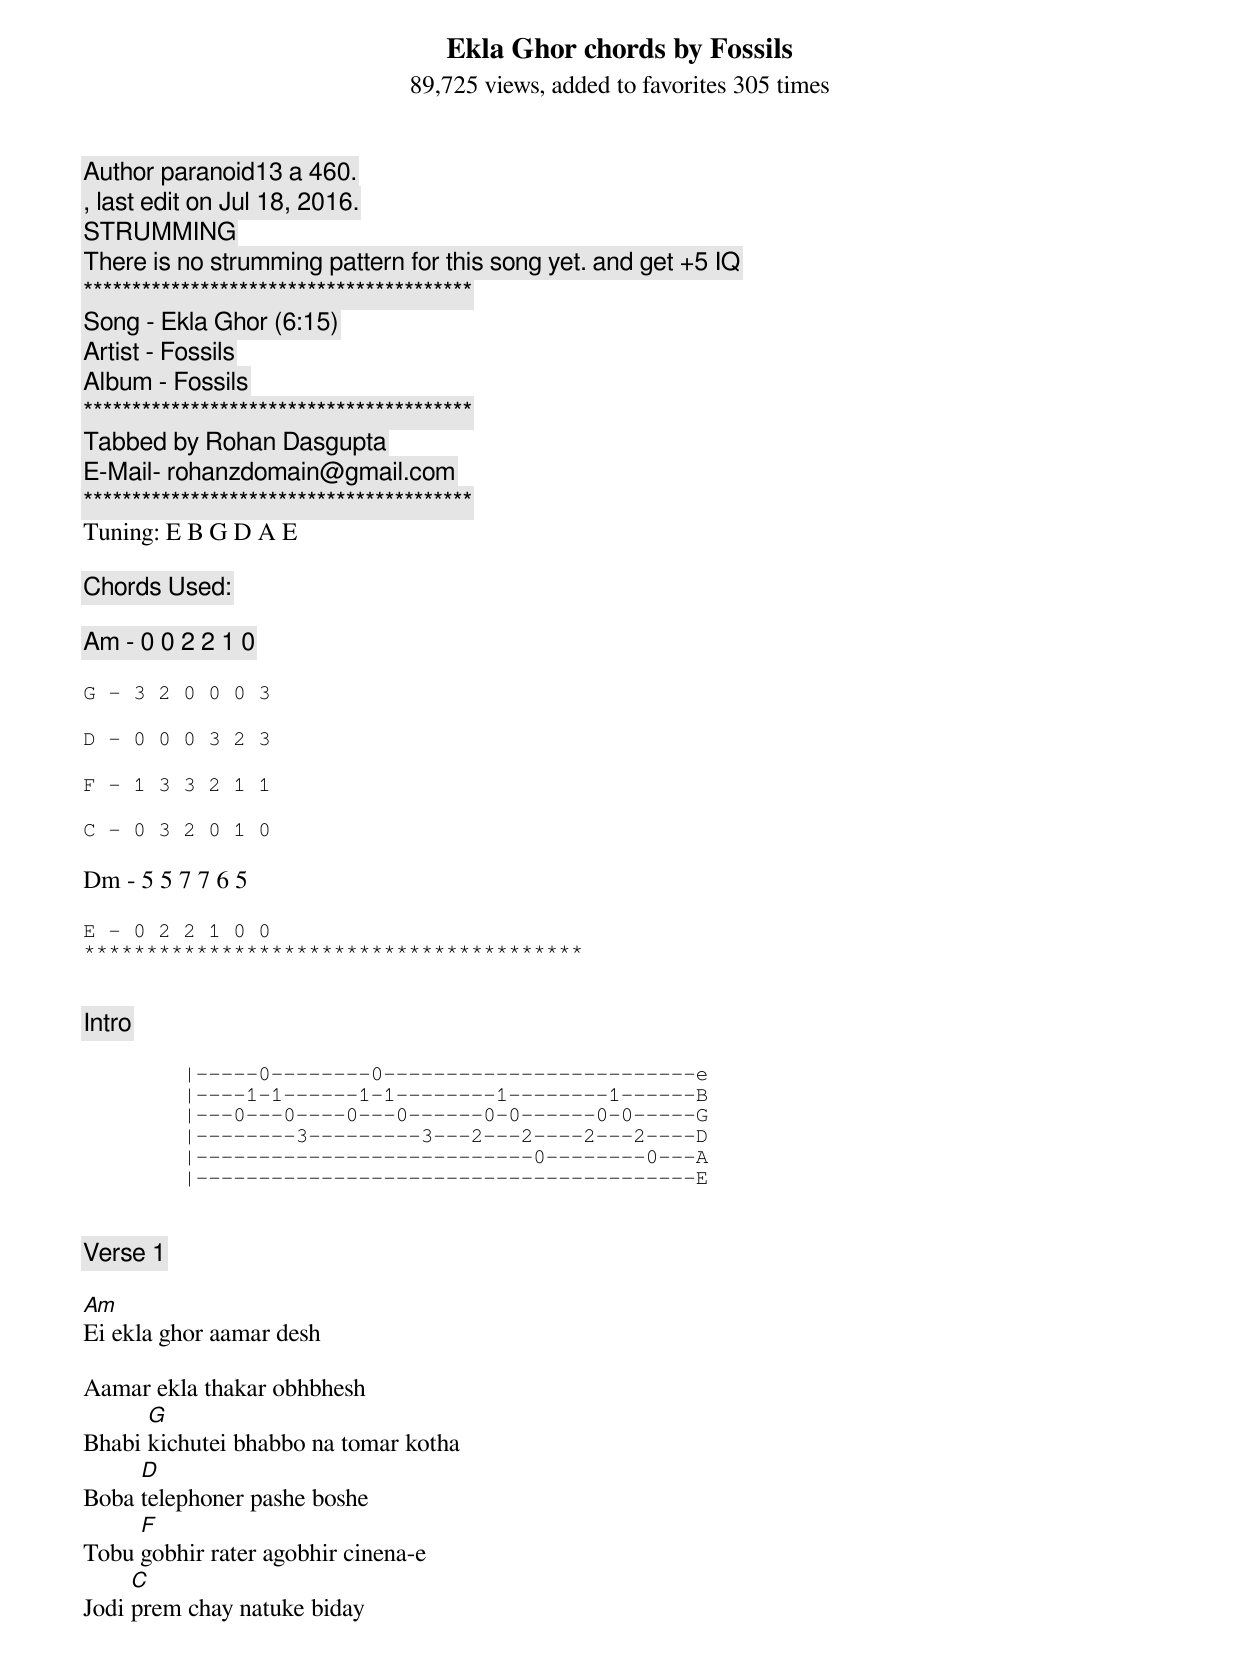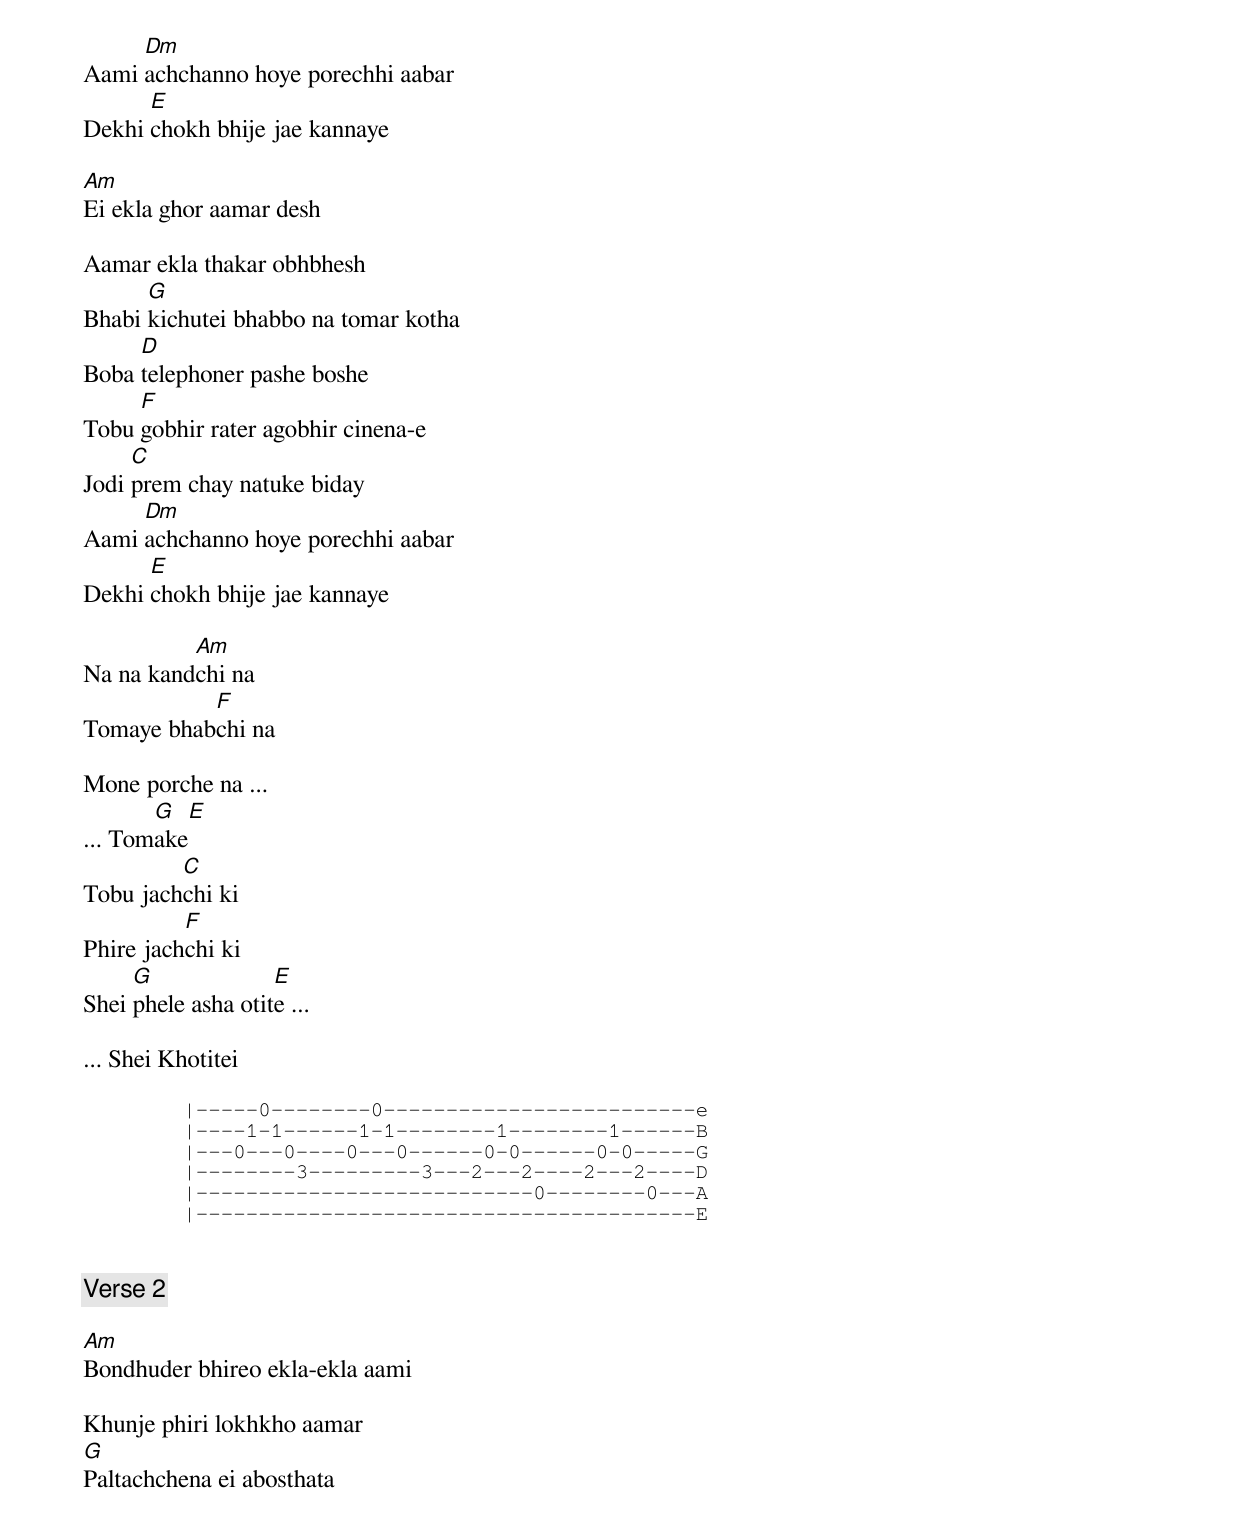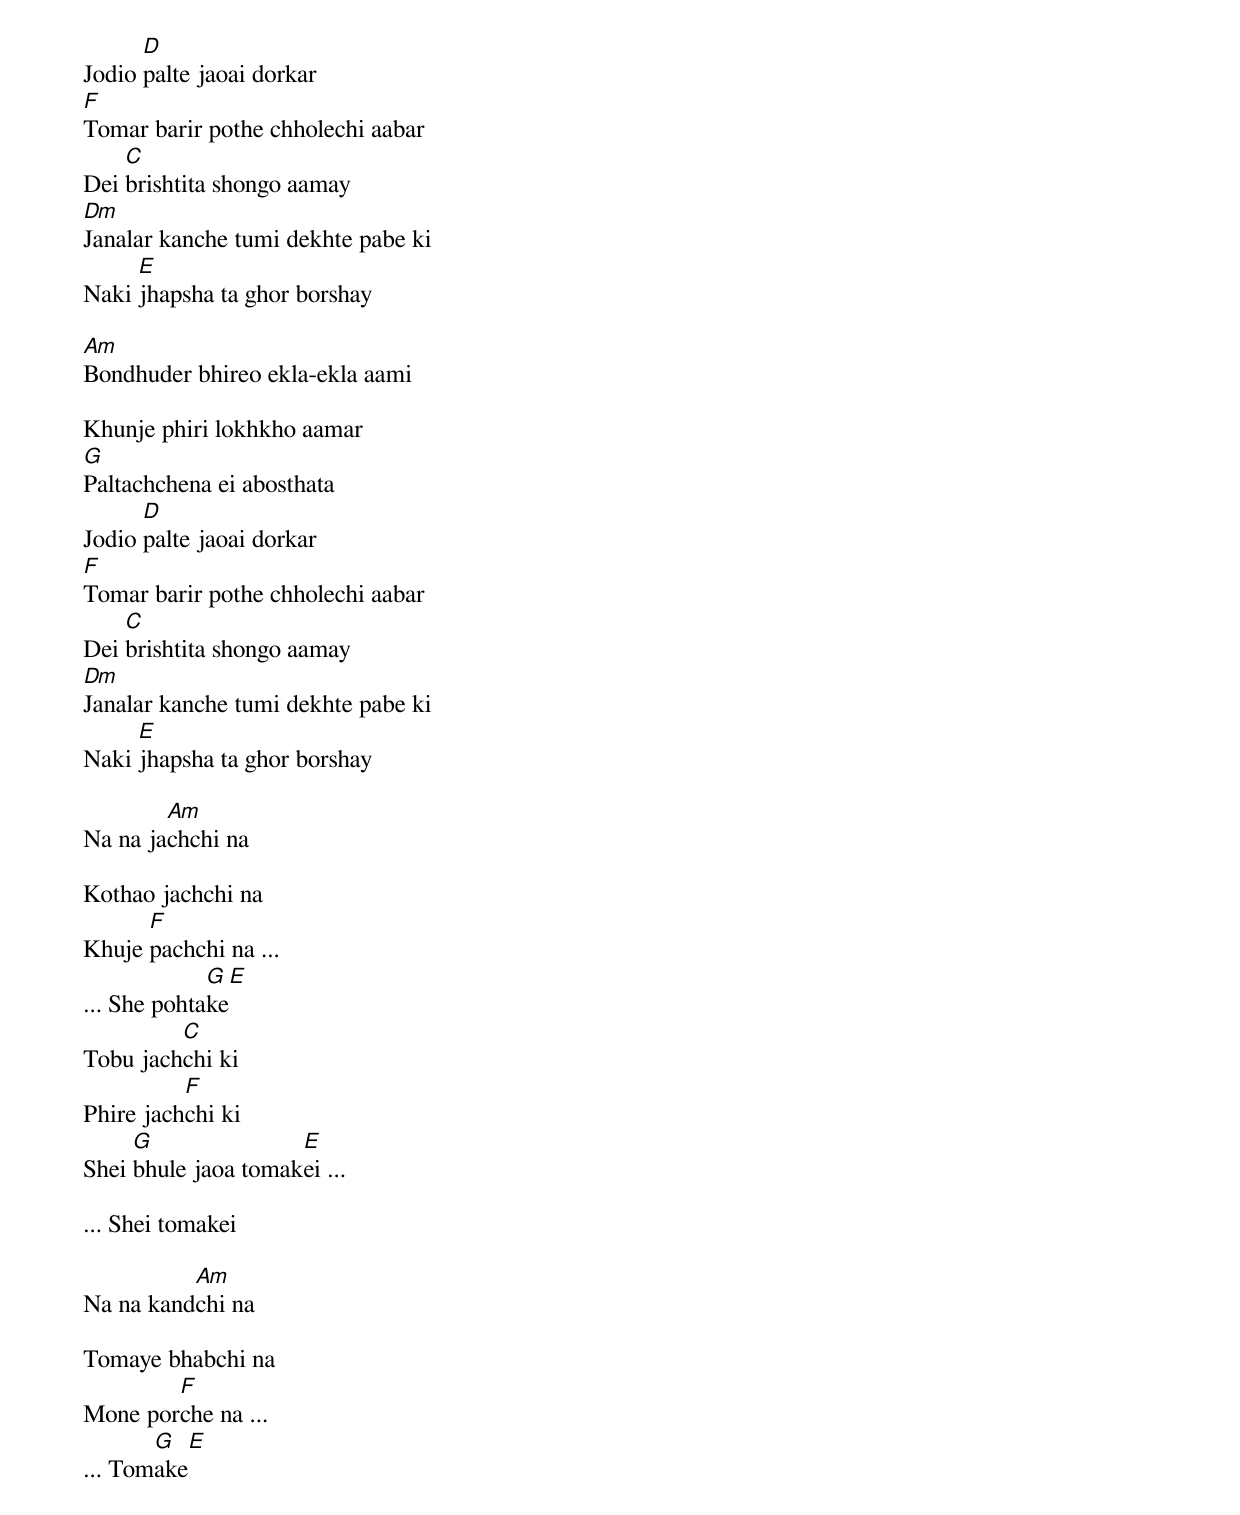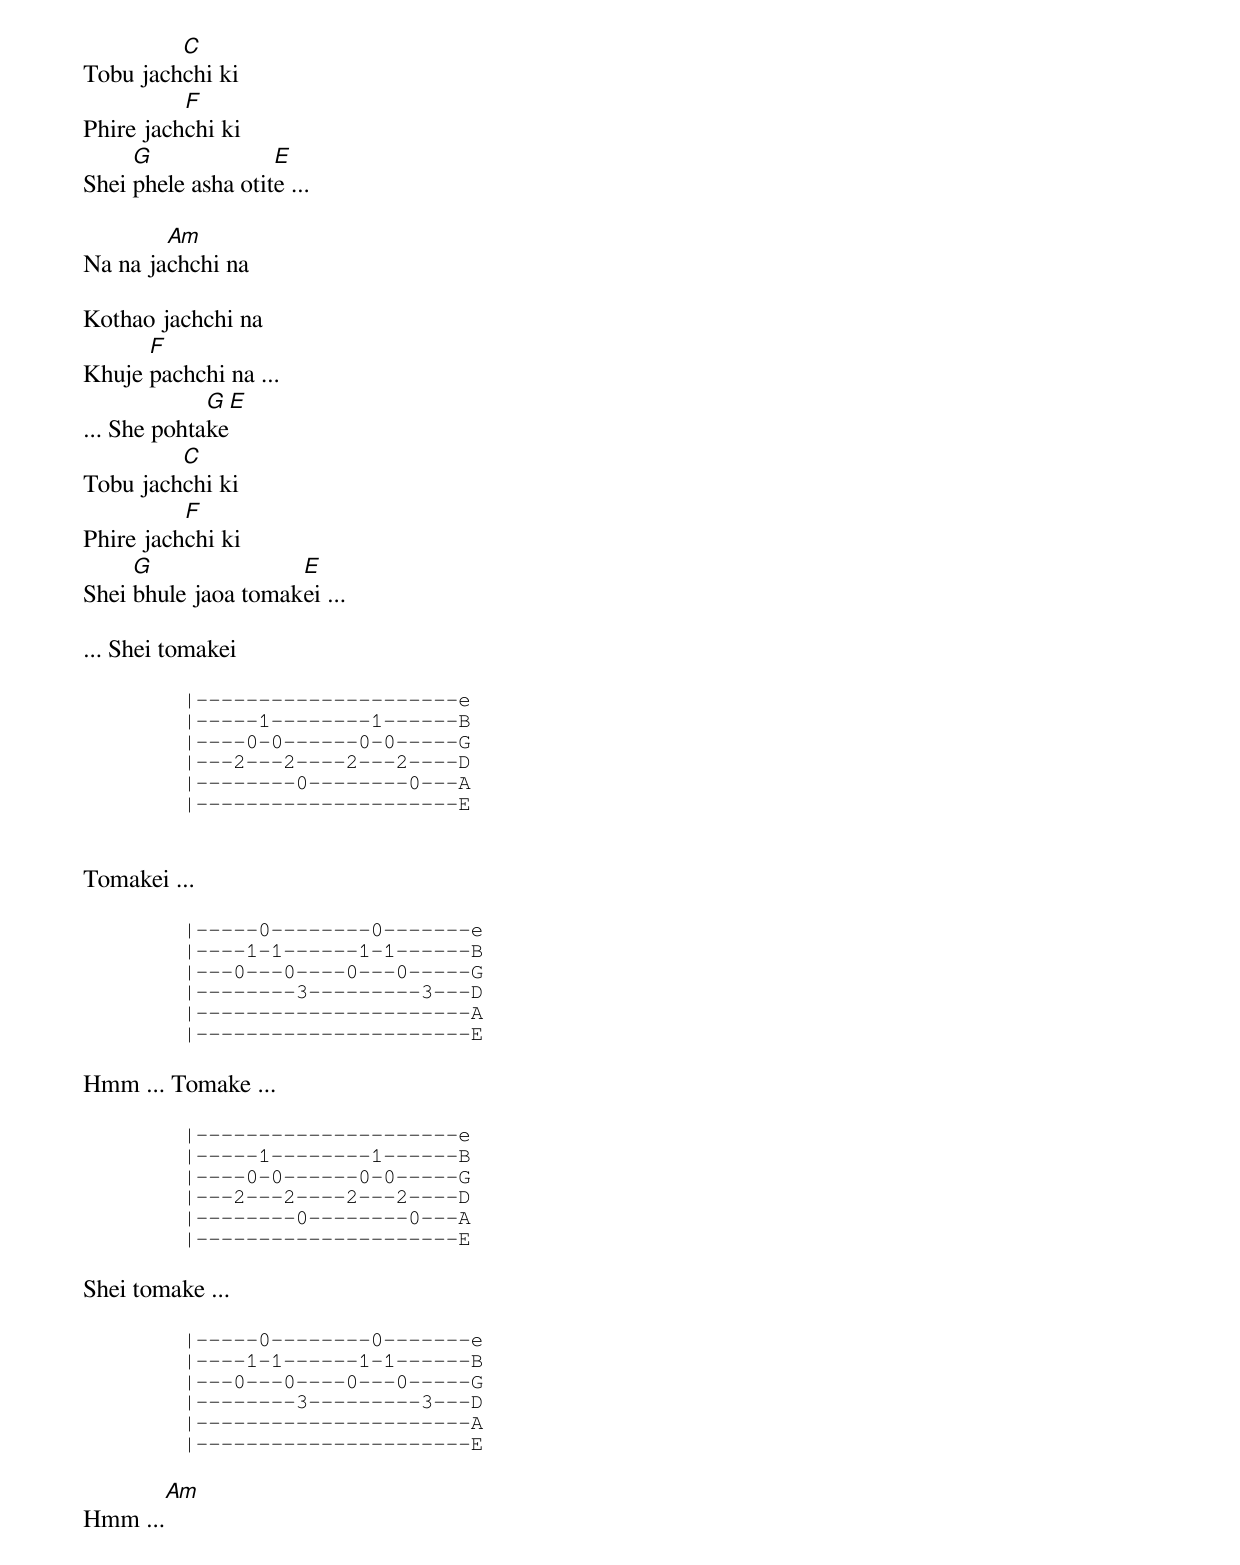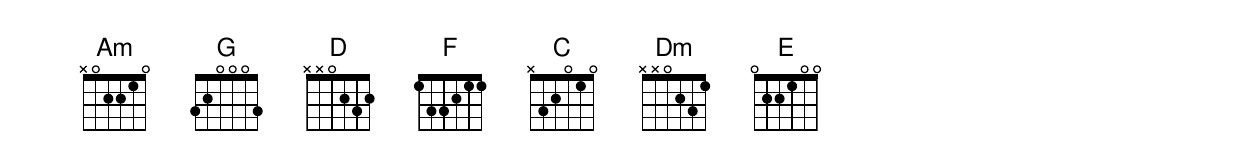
Ekla Ghor chords by Fossils
89,725 views, added to favorites 305 times
Author paranoid13 [a] 460.
, last edit on Jul 18, 2016.
STRUMMING
There is no strumming pattern for this song yet. and get +5 IQ
****************************************
Song - Ekla Ghor (6:15)
Artist - Fossils
Album - Fossils
****************************************
Tabbed by Rohan Dasgupta
E-Mail- rohanzdomain@gmail.com
****************************************
Tuning: E B G D A E

Chords Used:

Am - 0 0 2 2 1 0

G - 3 2 0 0 0 3

D - 0 0 0 3 2 3

F - 1 3 3 2 1 1

C - 0 3 2 0 1 0

Dm - 5 5 7 7 6 5

E - 0 2 2 1 0 0
****************************************


[Intro]

        |-----0--------0-------------------------e
        |----1-1------1-1--------1--------1------B
        |---0---0----0---0------0-0------0-0-----G
        |--------3---------3---2---2----2---2----D
        |---------------------------0--------0---A
        |----------------------------------------E


[Verse 1]

Am
Ei ekla ghor aamar desh

Aamar ekla thakar obhbhesh
      G
Bhabi kichutei bhabbo na tomar kotha
     D
Boba telephoner pashe boshe
     F
Tobu gobhir rater agobhir cinena-e
     C
Jodi prem chay natuke biday
     Dm
Aami achchanno hoye porechhi aabar
      E
Dekhi chokh bhije jae kannaye

Am
Ei ekla ghor aamar desh

Aamar ekla thakar obhbhesh
      G
Bhabi kichutei bhabbo na tomar kotha
     D
Boba telephoner pashe boshe
     F
Tobu gobhir rater agobhir cinena-e
     C
Jodi prem chay natuke biday
     Dm
Aami achchanno hoye porechhi aabar
      E
Dekhi chokh bhije jae kannaye

          Am
Na na kandchi na
           F
Tomaye bhabchi na

Mone porche na ...
       G    E
... Tomake
         C
Tobu jachchi ki
          F
Phire jachchi ki
     G              E
Shei phele asha otite ...

... Shei Khotitei

        |-----0--------0-------------------------e
        |----1-1------1-1--------1--------1------B
        |---0---0----0---0------0-0------0-0-----G
        |--------3---------3---2---2----2---2----D
        |---------------------------0--------0---A
        |----------------------------------------E


[Verse 2]

Am
Bondhuder bhireo ekla-ekla aami

Khunje phiri lokhkho aamar
G
Paltachchena ei abosthata
      D
Jodio palte jaoai dorkar
F
Tomar barir pothe chholechi aabar
    C
Dei brishtita shongo aamay
Dm
Janalar kanche tumi dekhte pabe ki
     E
Naki jhapsha ta ghor borshay

Am
Bondhuder bhireo ekla-ekla aami

Khunje phiri lokhkho aamar
G
Paltachchena ei abosthata
      D
Jodio palte jaoai dorkar
F
Tomar barir pothe chholechi aabar
    C
Dei brishtita shongo aamay
Dm
Janalar kanche tumi dekhte pabe ki
     E
Naki jhapsha ta ghor borshay

        Am
Na na jachchi na

Kothao jachchi na
      F
Khuje pachchi na ...
             G    E
... She pohtake
         C
Tobu jachchi ki
          F
Phire jachchi ki
     G               E
Shei bhule jaoa tomakei ...

... Shei tomakei

          Am
Na na kandchi na

Tomaye bhabchi na
        F
Mone porche na ...
       G    E
... Tomake
         C
Tobu jachchi ki
          F
Phire jachchi ki
     G              E
Shei phele asha otite ...

        Am
Na na jachchi na

Kothao jachchi na
      F
Khuje pachchi na ...
             G    E
... She pohtake
         C
Tobu jachchi ki
          F
Phire jachchi ki
     G               E
Shei bhule jaoa tomakei ...

... Shei tomakei

        |---------------------e
        |-----1--------1------B
        |----0-0------0-0-----G
        |---2---2----2---2----D
        |--------0--------0---A
        |---------------------E


Tomakei ...

        |-----0--------0-------e
        |----1-1------1-1------B
        |---0---0----0---0-----G
        |--------3---------3---D
        |----------------------A
        |----------------------E

Hmm ... Tomake ...

        |---------------------e
        |-----1--------1------B
        |----0-0------0-0-----G
        |---2---2----2---2----D
        |--------0--------0---A
        |---------------------E

Shei tomake ...

        |-----0--------0-------e
        |----1-1------1-1------B
        |---0---0----0---0-----G
        |--------3---------3---D
        |----------------------A
        |----------------------E

              Am
Hmm ...
